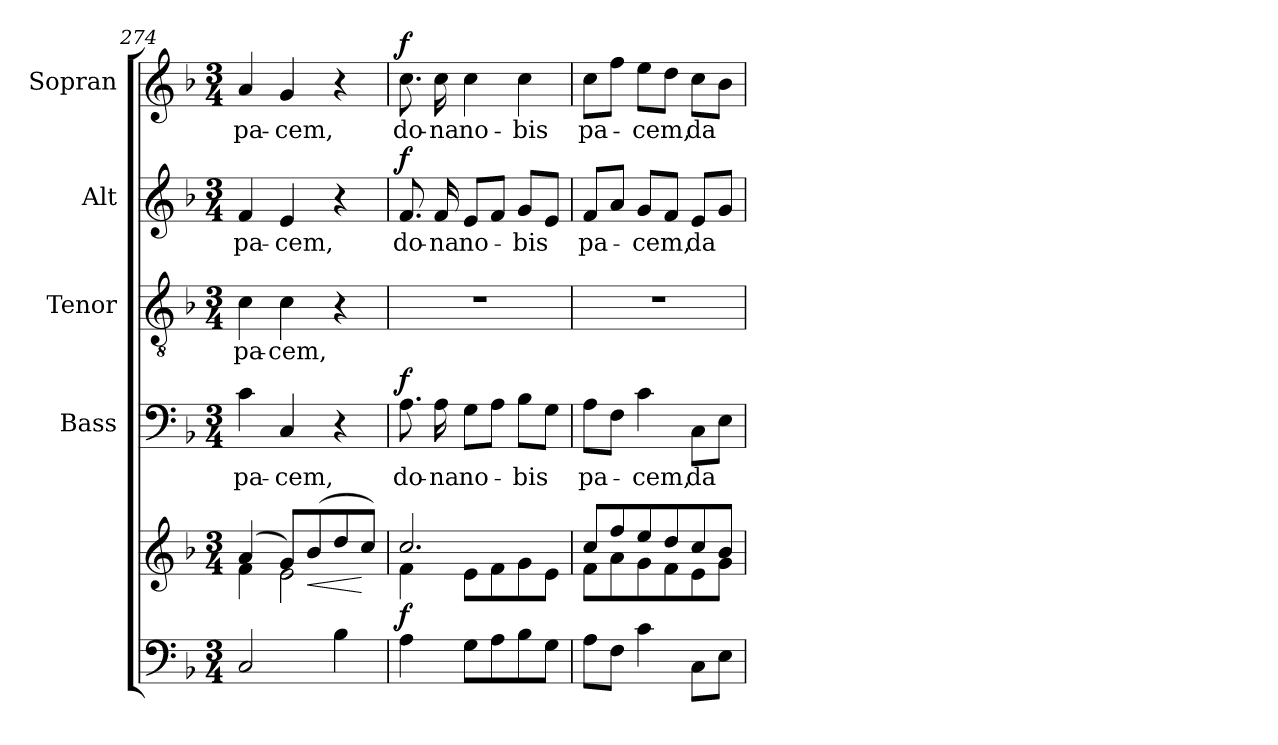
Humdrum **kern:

**kern	**kern	**dynam	**kern	**text	**dynam	**kern	**text	**kern	**text	**dynam	**kern	**text	**dynam
*part5	*part5	*part5	*part4	*part4	*part4	*part3	*part3	*part2	*part2	*part2	*part1	*part1	*part1
*staff6	*staff5	*staff5/6	*staff4	*staff4	*staff4	*staff3	*staff3	*staff2	*staff2	*staff2	*staff1	*staff1	*staff1
*	*	*	*I"Bass	*	*	*I"Tenor	*	*I"Alt	*	*	*I"Sopran	*	*
*	*	*	*I'B.	*	*	*I'T.	*	*I'A.	*	*	*I'S.	*	*
*clefF4	*clefG2	*	*clefF4	*	*	*clefGv2	*	*clefG2	*	*	*clefG2	*	*
*k[b-]	*k[b-]	*	*k[b-]	*	*	*k[b-]	*	*k[b-]	*	*	*k[b-]	*	*
*F:	*F:	*	*F:	*	*	*F:	*	*F:	*	*	*F:	*	*
*M3/4	*M3/4	*	*M3/4	*	*	*M3/4	*	*M3/4	*	*	*M3/4	*	*
=274	=274	=274	=274	=274	=274	=274	=274	=274	=274	=274	=274	=274	=274
*	*^	*	*	*	*	*	*	*	*	*	*	*	*
!	!	!	!	!	!LO:LY:b	!	!	!LO:LY:b	!	!LO:LY:b	!	!	!LO:LY:b	!
2C/	(4a/	4f\	.	4c\	pa-	.	4c\	pa-	4f/	pa-	.	4a/	pa-	.
!	!	!	!	!	!LO:LY:b	!	!	!LO:LY:b	!	!LO:LY:b	!	!	!LO:LY:b	!
.	8g/L)	2e\	.	4C/	-cem,	.	4c\	-cem,	4e/	-cem,	.	4g/	-cem,	.
!	!	!	!LO:HP:b	!	!	!	!	!	!	!	!	!	!	!
.	(<8b-/	.	<	.	.	.	.	.	.	.	.	.	.	.
4B-\	8dd/	.	.	4r	.	.	4r	.	4r	.	.	4r	.	.
.	8cc/J)	.	[	.	.	.	.	.	.	.	.	.	.	.
=275	=275	=275	=275	=275	=275	=275	=275	=275	=275	=275	=275	=275	=275	=275
!	!	!	!LO:DY:b	!	!LO:LY:b	!LO:DY:a	!	!	!	!LO:LY:b	!LO:DY:a	!	!LO:LY:b	!LO:DY:a
4A\	2.cc/	4f\	f	8.A\	do-	f	2.r	.	8.f/	do-	f	8.cc\	do-	f
!	!	!	!	!	!LO:LY:b	!	!	!	!	!LO:LY:b	!	!	!LO:LY:b	!
.	.	.	.	16A\	-na	.	.	.	16f/	-na	.	16cc\	-na	.
!	!	!	!	!	!LO:LY:b	!	!	!	!	!LO:LY:b	!	!	!LO:LY:b	!
8G\L	.	8e\L	.	8G\L	no-	.	.	.	8e/L	no-	.	4cc\	no-	.
8A\	.	8f\	.	8A\J	.	.	.	.	8f/J	.	.	.	.	.
!	!	!	!	!	!LO:LY:b	!	!	!	!	!LO:LY:b	!	!	!LO:LY:b	!
8B-\	.	8g\	.	8B-\L	-bis	.	.	.	8g/L	-bis	.	4cc\	-bis	.
8G\J	.	8e\J	.	8G\J	.	.	.	.	8e/J	.	.	.	.	.
=276	=276	=276	=276	=276	=276	=276	=276	=276	=276	=276	=276	=276	=276	=276
!	!	!	!	!	!LO:LY:b	!	!	!	!	!LO:LY:b	!	!	!LO:LY:b	!
8A\L	8cc/L	8f\L	.	8A\L	pa-	.	2.r	.	8f/L	pa-	.	8cc\L	pa-	.
8F\J	8ff/	8a\	.	8F\J	.	.	.	.	8a/J	.	.	8ff\J	.	.
!	!	!	!	!	!LO:LY:b	!	!	!	!	!LO:LY:b	!	!	!LO:LY:b	!
4c\	8ee/	8g\	.	4c\	-cem,	.	.	.	8g/L	-cem,	.	8ee\L	-cem,	.
.	8dd/	8f\	.	.	.	.	.	.	8f/J	.	.	8dd\J	.	.
!	!	!	!	!	!LO:LY:b	!	!	!	!	!LO:LY:b	!	!	!LO:LY:b	!
8C\L	8cc/	8e\	.	8C\L	da	.	.	.	8e/L	da	.	8cc\L	da	.
8E\J	8b-/J	8g\J	.	8E\J	.	.	.	.	8g/J	.	.	8b-\J	.	.
*	*v	*v	*	*	*	*	*	*	*	*	*	*	*	*
=	=	=	=	=	=	=	=	=	=	=	=	=	=
*-	*-	*-	*-	*-	*-	*-	*-	*-	*-	*-	*-	*-	*-
